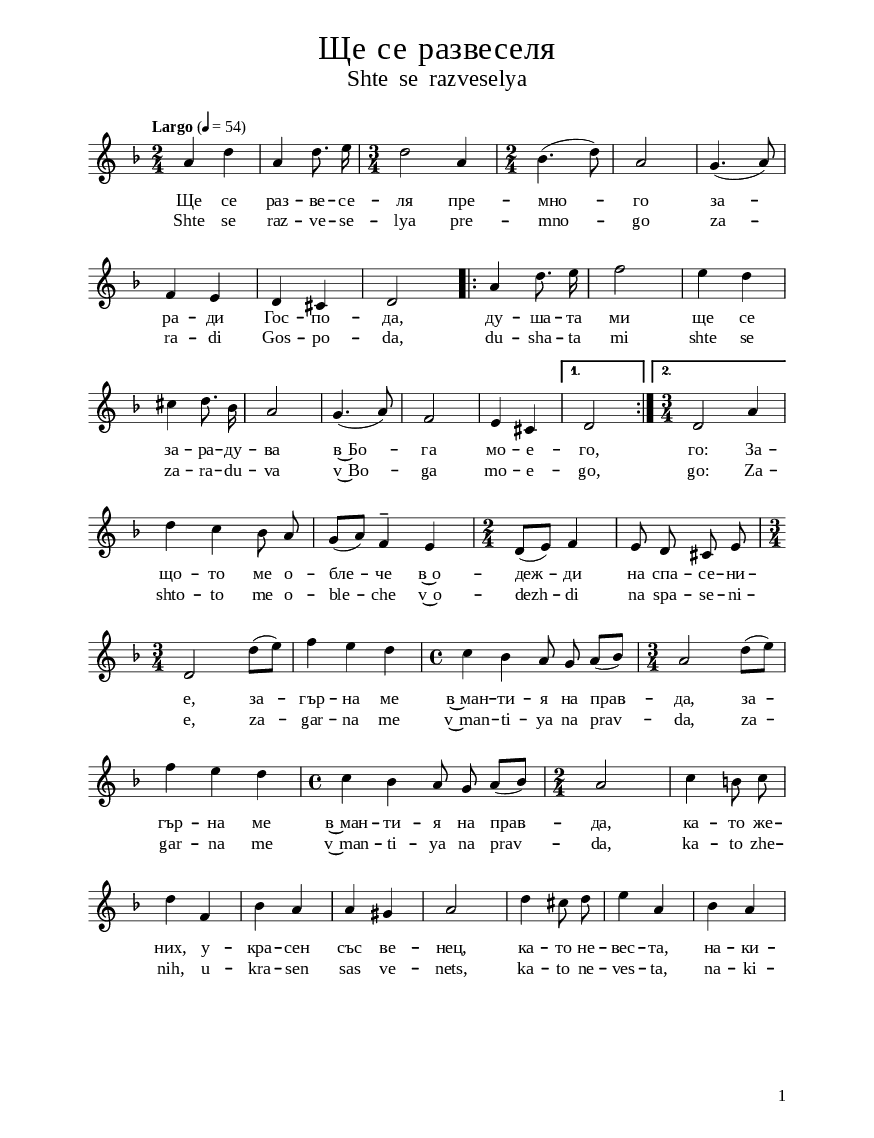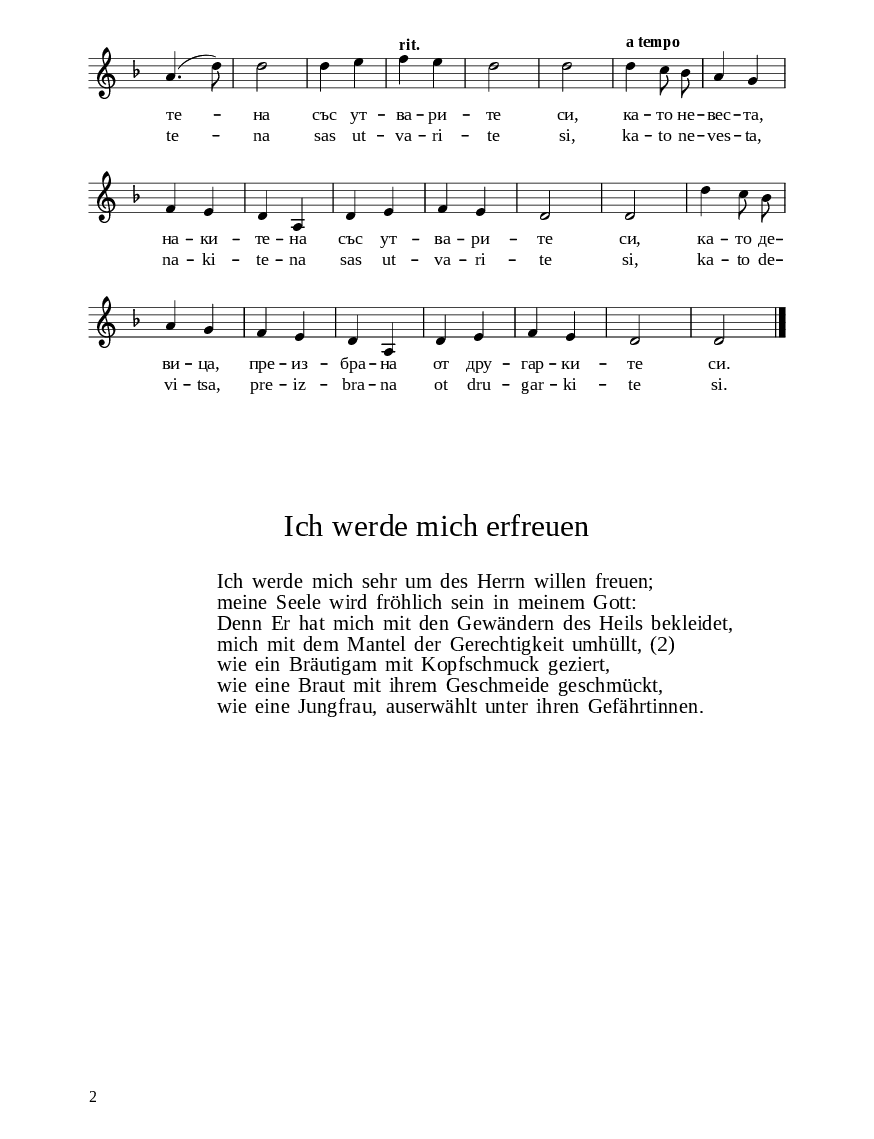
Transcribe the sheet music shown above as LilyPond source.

\version "2.22.0"

\paper {
  #(set-paper-size "a5")
}

\bookpart {
  \paper {
    print-all-headers = ##t
    print-page-number = ##t
    print-first-page-number = ##t

    % put page numbers on the bottom
    oddHeaderMarkup = \markup ""
    evenHeaderMarkup = \markup ""
    oddFooterMarkup = \markup
    \fill-line {
      ""
      \on-the-fly #print-page-number-check-first \fromproperty #'page:page-number-string
    }
    evenFooterMarkup = \markup
    \fill-line {
      \on-the-fly #print-page-number-check-first \fromproperty #'page:page-number-string
      ""
    }

    left-margin = 1.5\cm
    right-margin = 1.5\cm
    top-margin = 1.6\cm
    bottom-margin = 1.2\cm
    ragged-bottom = ##t % do not spread the staves to fill the whole vertical space

    % change lyrics and titles font (affects notes also)
    fonts =
    #(make-pango-font-tree
      "Times New Roman"
      "DejaVu Sans"
      "DejaVu Sans Mono"
      (/ (* staff-height pt) 3.6))

    % change distance between staves
    system-system-spacing =
    #'((basic-distance . 12)
       (minimum-distance . 6)
       (padding . 1)
       (stretchability . 12))
  }

  \header {
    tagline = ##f
  }

  \score{
    \layout {
      indent = 0.0\cm % remove first line indentation
      ragged-last = ##f % do not spread last line to fill the whole space
      \context {
        \Score
        \omit BarNumber %remove bar numbers
      } % context

      \context {
        % change staff size
        \Staff
        fontSize = #+0 % affects notes size only
        \override StaffSymbol #'staff-space = #(magstep -3)
        \override StaffSymbol #'thickness = #0.5
        \override BarLine #'hair-thickness = #1
        %\override StaffSymbol #'ledger-line-thickness = #'(0 . 0)
      }

      \context {
        % adjust space between staff and lyrics and between the two lyric lines
        \Lyrics
        \override VerticalAxisGroup.nonstaff-relatedstaff-spacing = #'((basic-distance . 4.5))
        \override VerticalAxisGroup.nonstaff-nonstaff-spacing = #'((minimum-distance . 2))
      }
    } % layout

    \new Voice \absolute  {
      \clef treble
      \key d \minor
      \time 2/4
      \tempo \markup {
        % make tempo note smaller
        \concat {
          "Largo " \normal-text { "(" }
          \teeny \general-align #Y #DOWN \note {4} #0.8
          \normal-text { " = 54)" }
        }
      }
      \autoBeamOff
      a'4 d''4 | a'4 d''8. e''16 | \time 3/4 d''2 a'4 | \time 2/4 bes'4. ( d''8 ) | a'2 | g'4. ( a'8 ) | \break

      f'4 e'4 | d'4 cis'4 | d'2 | \repeat volta 2 {
        a'4 d''8. e''16 | f''2 | e''4 d''4  \break

        cis''4 d''8. bes'16 | a'2 | g'4. ( a'8 ) | f'2 | e'4 cis'4 |
      } \alternative { {d'2 } {\time 3/4 d'2 a'4} } \break

      d''4 c''4 bes'8 a'8 | g'8([a'8]) f'4^- e'4 | \time 2/4 d'8([e'8]) f'4 | e'8 d'8 cis'8 e'8 | \break

      \time 3/4 d'2 d''8 ([e''8]) | f''4 e''4 d''4 | \time 4/4 c''4 bes'4 a'8 g'8 a'8([bes'8]) | \time 3/4 a'2 d''8 ([e''8]) | \break

      f''4 e''4 d''4 | \time 4/4 c''4 bes'4 a'8 g'8 a'8 ([bes'8]) | \time 2/4 a'2 | c''4 b'8 c'' | \break

      d''4 f'4 | bes'4 a'4 | a'4 gis'4 | a'2 | d''4 cis''8 d''8 | e''4 a'4 | bes'4 a'4 | \pageBreak

      a'4. ( d''8 ) | d''2 | d''4 e''4 | \tempo "rit." f''4 e''4 | d''2 | d''2 | \tempo "a tempo" d''4 c''8 bes'8 | a'4 g'4 | \break

      f'4 e'4 | d'4 a4 | d'4 e'4 | f'4 e'4 | d'2 | d'2 | d''4 c''8\noBeam bes'8 | \break

      a'4 g'4 | f'4 e'4 | d'4 a4 | d'4 e'4 | f'4 e'4 | d'2 | d'2 | \bar "|."

    }

    \addlyrics {
      Ще се раз -- ве -- се -- ля пре -- мно -- го за --
      ра -- ди Гос -- по -- да, ду -- ша -- та ми ще се
      за -- ра -- ду -- ва в~Бо -- га мо -- е -- го, го: За --
      що -- то ме о -- бле -- че в~o -- деж -- ди на спа -- се -- ни --
      е, за -- гър -- на ме в~ман -- ти -- я на прав -- да, за --
      гър -- на ме в~ман -- ти -- я на прав -- да, ка -- то же --
      них, у -- кра -- сен със ве -- нец, ка -- то не -- вес -- та, на -- ки --
      те -- на със ут -- ва -- ри -- те си, ка -- то не -- вес -- та,
      на -- ки -- те -- на със ут -- ва -- ри -- те си, ка -- то де --
      ви -- ца, пре -- из -- бра -- на от дру -- гар -- ки -- те си.
    }

    \addlyrics {
      Shte se raz -- ve -- se -- lya pre -- mno -- go za --
      ra -- di Gos -- po -- da, du -- sha -- ta mi shte se
      za -- ra -- du -- va v~Bo -- ga mo -- e -- go, go: Za --
      shto -- to me o -- ble -- che v~o -- dezh -- di na spa -- se -- ni --
      e, za -- gar -- na me v~man -- ti -- ya na prav -- da, za --
      gar -- na me v~man -- ti -- ya na prav -- da, ka -- to zhe --
      nih, u -- kra -- sen sas ve -- nets, ka -- to ne -- ves -- ta, na -- ki --
      te -- na sas ut -- va -- ri -- te si, ka -- to ne -- ves -- ta,
      na -- ki -- te -- na sas ut -- va -- ri -- te si, ka -- to de --
      vi -- tsa, pre -- iz -- bra -- na ot dru -- gar -- ki -- te si.
    }


    \header {
      title = \markup \column \normal-text \fontsize #2.5 {
        \center-align
        \line { Ще се развеселя }
        \vspace #-0.6
        \center-align
        \line \fontsize #-3 { Shte se razveselya }
        \vspace #-0.8
        \center-align
        \line \fontsize #-3 { " " }
      }
    }

    \midi{}

  } % score


  %\pageBreak

  \markup \column \normal-text {
    \line {" "}
    \line {" "}
    \line {" "}
  }

  % include foreign translation(s) of the song
  \version "2.22.0"

\markup \fill-line { \fontsize #6 "Ich werde mich erfreuen" }
\markup \null
\markup \null
\markup \fontsize #+2.5 {
  \hspace #10
  \override #'(baseline-skip . 2)

  \column {
    \line { " " }

    \line { "   " Ich werde mich sehr um des Herrn willen freuen; }
    \line {
      "   " meine Seele wird fröhlich sein in meinem
      Gott:
    }
    \line {
      "   " Denn Er hat mich mit den Gewändern
      des Heils bekleidet,
    }
    \line {
      "   " mich mit dem Mantel der Gerechtigkeit
      umhüllt, (2)
    }
    \line {
      "   " wie ein Bräutigam mit Kopfschmuck
      geziert,
    }
    \line {
      "   " wie eine Braut mit ihrem Geschmeide
      geschmückt,
    }
    \line {
      "   "wie eine Jungfrau, auserwählt unter
      ihren Gefährtinnen.
    }

  }

}


} % bookpart
